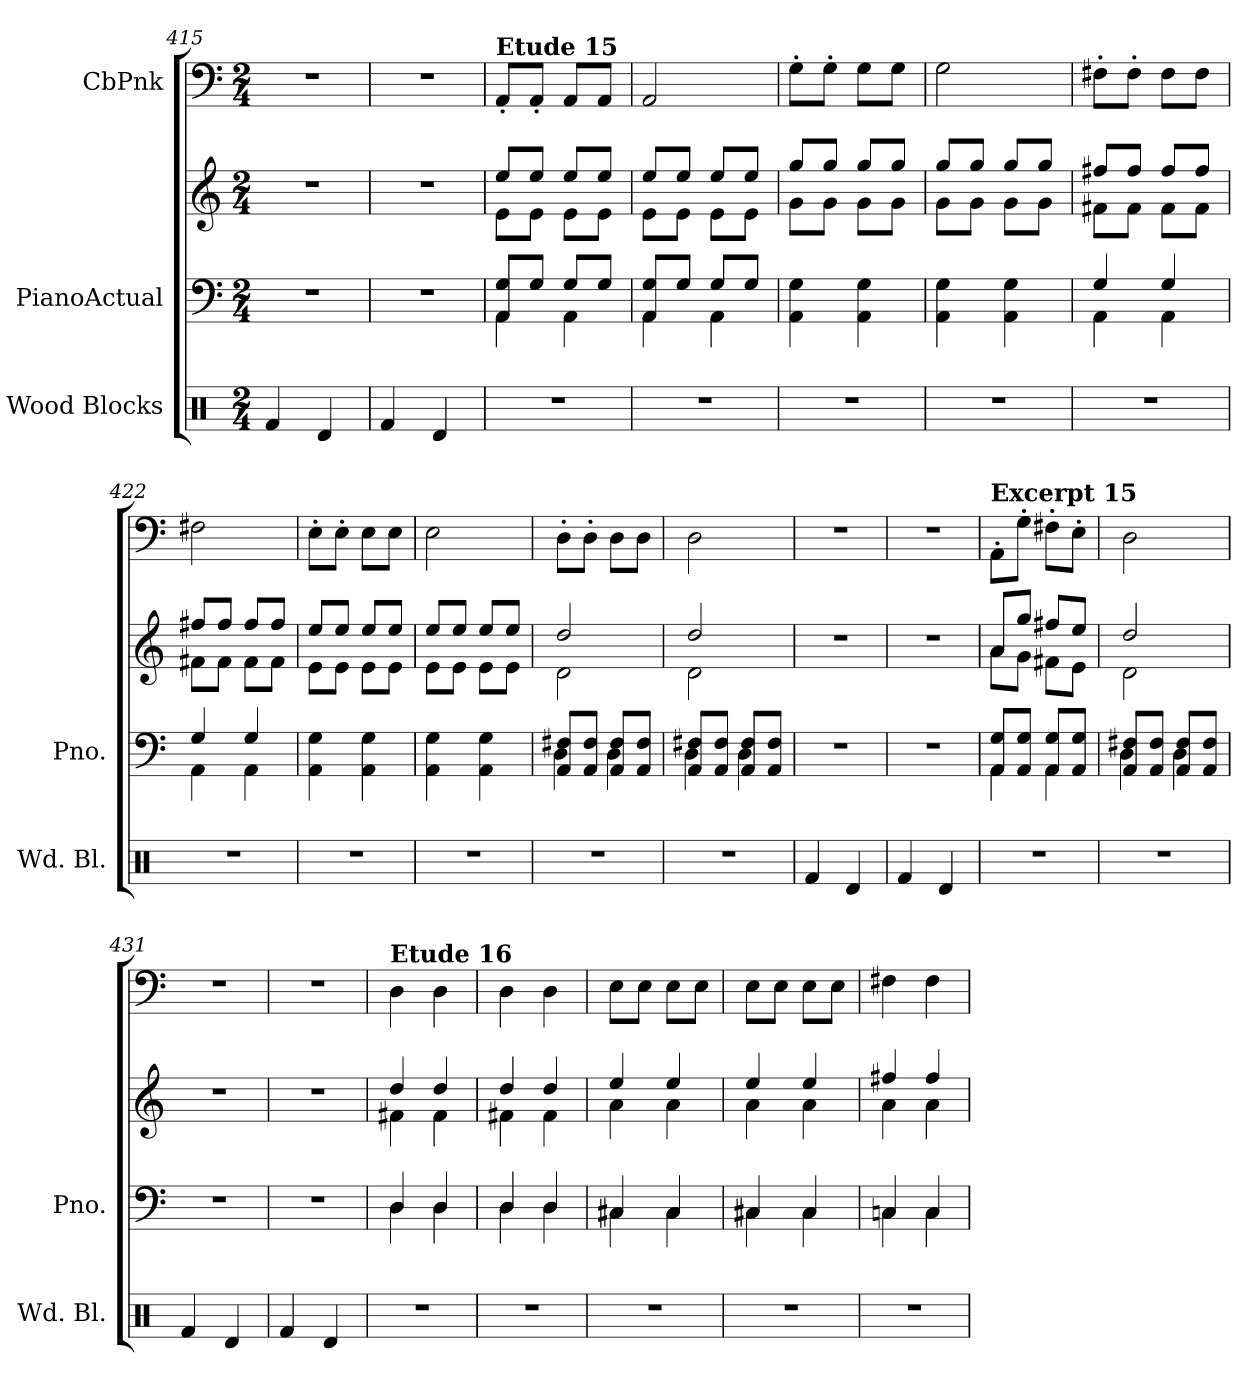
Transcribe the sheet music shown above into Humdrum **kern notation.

**kern	**kern	**kern	**kern
*part3	*part2	*part2	*part1
*staff4	*staff3	*staff2	*staff1
*I"Wood Blocks	*I"PianoActual	*	*I"CbPnk
*I'Wd. Bl.	*I'Pno.	*	*
!!LO:LB:g=z
*clefX	*clefF4	*clefG2	*clefF4
*k[]	*k[]	*k[]	*k[]
*M2/4	*M2/4	*M2/4	*M2/4
=415	=415	=415	=415
4Rf/	2r	2r	2r
4Rd/	.	.	.
=416	=416	=416	=416
4Rf/	2r	2r	2r
4Rd/	.	.	.
=417	=417	=417	=417
*	*^	*^	*
!	!	!	!	!	!LO:TX:a:B:t=Etude 15
2r	8AA/ 8G/L	4AA\	8ee/L	8e\L	8AA'/L
.	8G/J	.	8ee/J	8e\J	8AA'/J
.	8G/L	4AA\	8ee/L	8e\L	8AA/L
.	8G/J	.	8ee/J	8e\J	8AA/J
=418	=418	=418	=418	=418	=418
2r	8AA/ 8G/L	4AA\	8ee/L	8e\L	2AA/
.	8G/J	.	8ee/J	8e\J	.
.	8G/L	4AA\	8ee/L	8e\L	.
.	8G/J	.	8ee/J	8e\J	.
*	*v	*v	*	*	*
=419	=419	=419	=419	=419
2r	4AA\ 4G\	8gg/L	8g\L	8G'\L
.	.	8gg/J	8g\J	8G'\J
.	4AA\ 4G\	8gg/L	8g\L	8G\L
.	.	8gg/J	8g\J	8G\J
=420	=420	=420	=420	=420
2r	4AA\ 4G\	8gg/L	8g\L	2G\
.	.	8gg/J	8g\J	.
.	4AA\ 4G\	8gg/L	8g\L	.
.	.	8gg/J	8g\J	.
=421	=421	=421	=421	=421
*	*^	*	*	*
2r	4G/	4AA\	8ff#X/L	8f#X\L	8F#X'\L
.	.	.	8ff#/J	8f#\J	8F#'\J
.	4G/	4AA\	8ff#/L	8f#\L	8F#\L
.	.	.	8ff#/J	8f#\J	8F#\J
=422	=422	=422	=422	=422	=422
2r	4G/	4AA\	8ff#X/L	8f#X\L	2F#X\
.	.	.	8ff#/J	8f#\J	.
.	4G/	4AA\	8ff#/L	8f#\L	.
.	.	.	8ff#/J	8f#\J	.
*	*v	*v	*	*	*
=423	=423	=423	=423	=423
2r	4AA\ 4G\	8ee/L	8e\L	8E'\L
.	.	8ee/J	8e\J	8E'\J
.	4AA\ 4G\	8ee/L	8e\L	8E\L
.	.	8ee/J	8e\J	8E\J
!!LO:LB:g=z
=424	=424	=424	=424	=424
2r	4AA\ 4G\	8ee/L	8e\L	2E\
.	.	8ee/J	8e\J	.
.	4AA\ 4G\	8ee/L	8e\L	.
.	.	8ee/J	8e\J	.
=425	=425	=425	=425	=425
*	*^	*	*	*
2r	8AA/ 8F#X/L	4D\	2dd/	2d\	8D'\L
.	8AA/ 8F#/J	.	.	.	8D'\J
.	8AA/ 8F#/L	4D\	.	.	8D\L
.	8AA/ 8F#/J	.	.	.	8D\J
!!LO:LB:g=z
=426	=426	=426	=426	=426	=426
2r	8AA/ 8F#X/L	4D\	2dd/	2d\	2D\
.	8AA/ 8F#/J	.	.	.	.
.	8AA/ 8F#/L	4D\	.	.	.
.	8AA/ 8F#/J	.	.	.	.
*	*v	*v	*	*	*
*	*	*v	*v	*
=427	=427	=427	=427
4Rf/	2r	2r	2r
4Rd/	.	.	.
=428	=428	=428	=428
4Rf/	2r	2r	2r
4Rd/	.	.	.
=429	=429	=429	=429
*	*^	*^	*
!	!	!	!	!	!LO:TX:a:B:t=Excerpt 15
2r	8AA/ 8G/L	4AA\	8a/L	8a\L	8AA'\L
.	8AA/ 8G/J	.	8gg/J	8g\J	8G'\J
.	8AA/ 8G/L	4AA\	8ff#X/L	8f#X\L	8F#X'\L
.	8AA/ 8G/J	.	8ee/J	8e\J	8E'\J
=430	=430	=430	=430	=430	=430
2r	8AA/ 8F#X/L	4D\	2dd/	2d\	2D\
.	8AA/ 8F#/J	.	.	.	.
.	8AA/ 8F#/L	4D\	.	.	.
.	8AA/ 8F#/J	.	.	.	.
*	*v	*v	*	*	*
*	*	*v	*v	*
=431	=431	=431	=431
4Rf/	2r	2r	2r
4Rd/	.	.	.
=432	=432	=432	=432
4Rf/	2r	2r	2r
4Rd/	.	.	.
=433	=433	=433	=433
*	*^	*^	*
!	!	!	!	!	!LO:TX:a:B:t=Etude 16
2r	4D/	4D\	4dd/	4f#X\	4D\
.	4D/	4D\	4dd/	4f#\	4D\
=434	=434	=434	=434	=434	=434
2r	4D/	4D\	4dd/	4f#X\	4D\
.	4D/	4D\	4dd/	4f#\	4D\
=435	=435	=435	=435	=435	=435
2r	4C#X/	4C#\	4ee/	4a\	8E\L
.	.	.	.	.	8E\J
.	4C#/	4C#\	4ee/	4a\	8E\L
.	.	.	.	.	8E\J
!!LO:LB:g=z
=436	=436	=436	=436	=436	=436
2r	4C#X/	4C#\	4ee/	4a\	8E\L
.	.	.	.	.	8E\J
.	4C#/	4C#\	4ee/	4a\	8E\L
.	.	.	.	.	8E\J
=437	=437	=437	=437	=437	=437
2r	4Cn/	4C\	4ff#X/	4a\	4F#X\
.	4C/	4C\	4ff#/	4a\	4F#\
*	*v	*v	*	*	*
*	*	*v	*v	*
=	=	=	=
*-	*-	*-	*-
